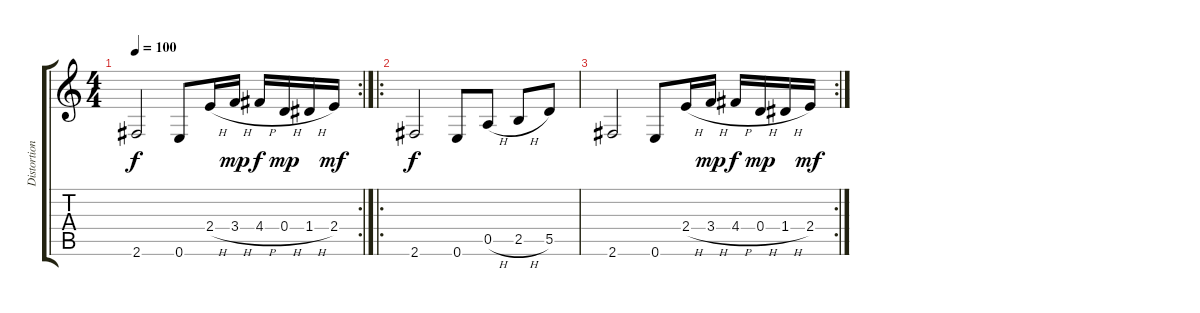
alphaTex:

\track ("Distortion Guitar" "Distortion") {instrument distortionguitar}
\staff {score tabs}
\tuning (E4 B3 G3 D3 A2 E2) {hide}
\rc 2
\ts (4 4)
\tempo 100
\clef g2
\ks c
2.6.2{dy f} 0.6.8 2.4{h}.16 3.4{h}.16{dy mp} 4.4{h}.16{dy f} 0.4{h}.16{dy mp} 1.4{h}.16 2.4.16{dy mf} |
\ro
2.6.2{dy f} 0.6.8 0.5{h}.8 2.5{h}.8 5.5.8 |
\rc 2
2.6.2 0.6.8 2.4{h}.16 3.4{h}.16{dy mp} 4.4{h}.16{dy f} 0.4{h}.16{dy mp} 1.4{h}.16 2.4.16{dy mf}
